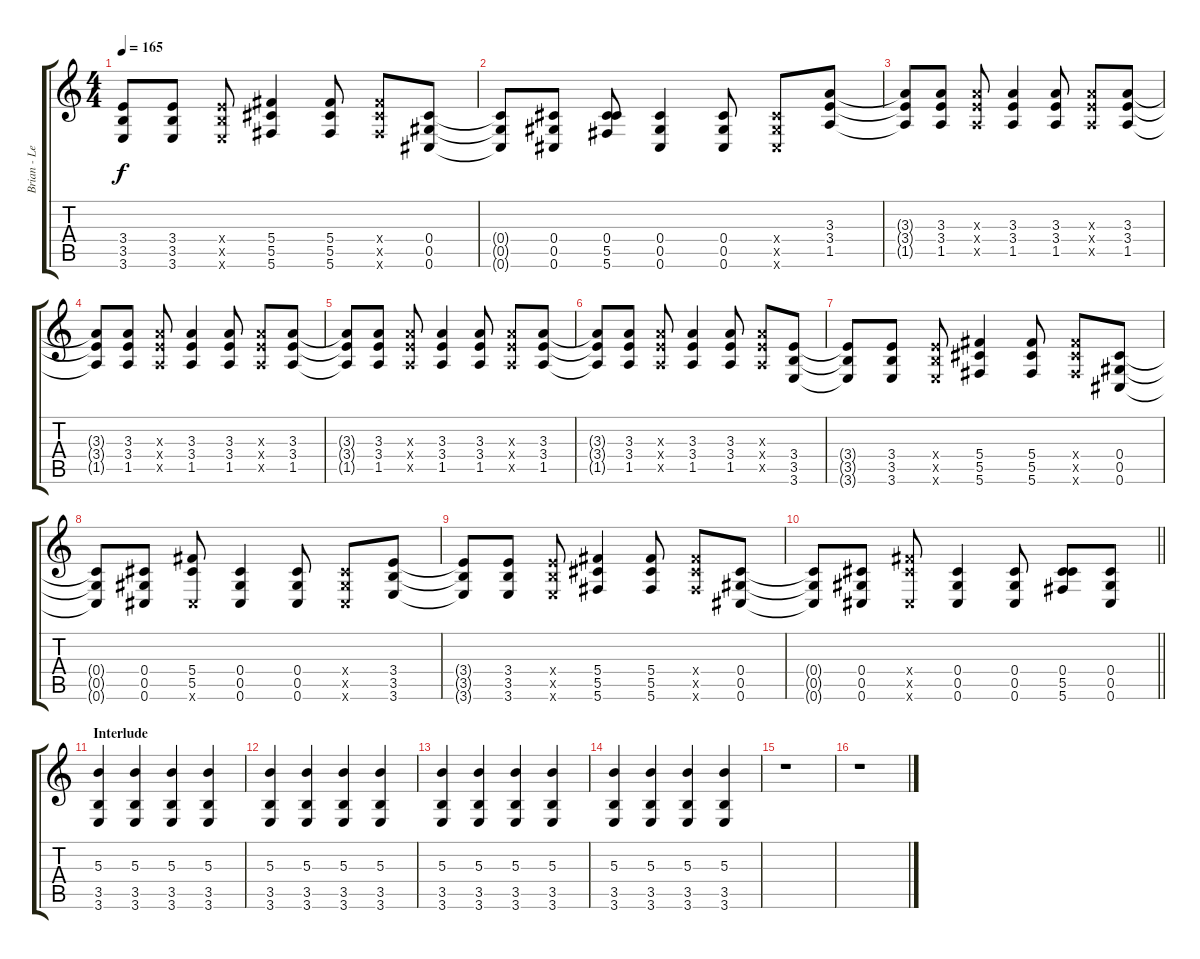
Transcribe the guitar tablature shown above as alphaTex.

\track ("Brian - Lead Gtr (1/2 Step Down Drop C#)" "Brian - Le") {instrument acousticguitarsteel}
\staff {score tabs}
\tuning (Eb4 Bb3 Gb3 Db3 Ab2 Db2) {hide}
\ts (4 4)
\tempo 165
\clef g2
\ks c
(3.4{t} 3.5{t} 3.6{t}).8{dy f} (3.4 3.5 3.6).8 (3.4{x} 3.5{x} 3.6{x}).8 (5.4 5.5 5.6).4 (5.4 5.5 5.6).8 (5.4{x} 5.5{x} 5.6{x}).8 (0.4 0.5 0.6).8 |
(0.4{t} 0.5{t} 0.6{t}).8 (0.4 0.5 0.6).8 (0.4 5.5 5.6).8 (0.4 0.5 0.6).4 (0.4 0.5 0.6).8 (0.4{x} 0.5{x} 0.6{x}).8 (3.3 3.4 1.5).8 |
(3.3{t} 3.4{t} 1.5{t}).8 (3.3 3.4 1.5).8 (3.3{x} 3.4{x} 1.5{x}).8 (3.3 3.4 1.5).4 (3.3 3.4 1.5).8 (3.3{x} 3.4{x} 1.5{x}).8 (3.3 3.4 1.5).8 |
(3.3{t} 3.4{t} 1.5{t}).8 (3.3 3.4 1.5).8 (3.3{x} 3.4{x} 1.5{x}).8 (3.3 3.4 1.5).4 (3.3 3.4 1.5).8 (3.3{x} 3.4{x} 1.5{x}).8 (3.3 3.4 1.5).8 |
(3.3{t} 3.4{t} 1.5{t}).8 (3.3 3.4 1.5).8 (3.3{x} 3.4{x} 1.5{x}).8 (3.3 3.4 1.5).4 (3.3 3.4 1.5).8 (3.3{x} 3.4{x} 1.5{x}).8 (3.3 3.4 1.5).8 |
(3.3{t} 3.4{t} 1.5{t}).8 (3.3 3.4 1.5).8 (3.3{x} 3.4{x} 1.5{x}).8 (3.3 3.4 1.5).4 (3.3 3.4 1.5).8 (3.3{x} 3.4{x} 1.5{x}).8 (3.4 3.5 3.6).8 |
(3.4{t} 3.5{t} 3.6{t}).8 (3.4 3.5 3.6).8 (3.4{x} 3.5{x} 3.6{x}).8 (5.4 5.5 5.6).4 (5.4 5.5 5.6).8 (5.4{x} 5.5{x} 5.6{x}).8 (0.4 0.5 0.6).8 |
(0.4{t} 0.5{t} 0.6{t}).8 (0.4 0.5 0.6).8 (5.4 5.5 0.6{x}).8 (0.4 0.5 0.6).4 (0.4 0.5 0.6).8 (0.4{x} 0.5{x} 0.6{x}).8 (3.4 3.5 3.6).8 |
(3.4{t} 3.5{t} 3.6{t}).8 (3.4 3.5 3.6).8 (3.4{x} 3.5{x} 3.6{x}).8 (5.4 5.5 5.6).4 (5.4 5.5 5.6).8 (5.4{x} 5.5{x} 5.6{x}).8 (0.4 0.5 0.6).8 |
\barLineRight lightlight
(0.4{t} 0.5{t} 0.6{t}).8 (0.4 0.5 0.6).8 (5.4{x} 5.5{x} 0.6{x}).8 (0.4 0.5 0.6).4 (0.4 0.5 0.6).8 (0.4 5.5 5.6).8 (0.4 0.5 0.6).8 |
\section ("" "Interlude")
(5.3 3.5 3.6).4 (5.3 3.5 3.6).4 (5.3 3.5 3.6).4 (5.3 3.5 3.6).4 |
(5.3 3.5 3.6).4 (5.3 3.5 3.6).4 (5.3 3.5 3.6).4 (5.3 3.5 3.6).4 |
(5.3 3.5 3.6).4 (5.3 3.5 3.6).4 (5.3 3.5 3.6).4 (5.3 3.5 3.6).4 |
(5.3 3.5 3.6).4 (5.3 3.5 3.6).4 (5.3 3.5 3.6).4 (5.3 3.5 3.6).4 |
r.1 |
r.1
